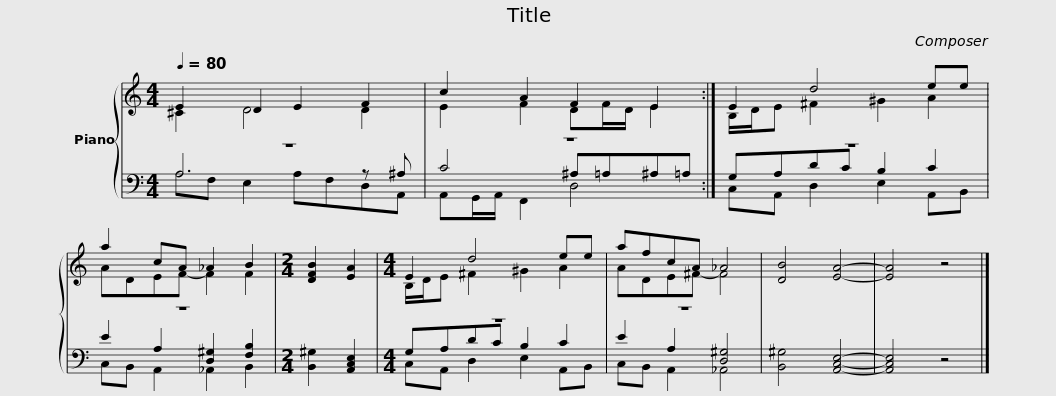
X:1
%%score { ( 1 2 ) | ( 3 4 5 ) }
L:1/8
Q:1/4=80
M:4/4
I:linebreak $
K:C
V:1 treble
V:2 treble
V:3 bass
V:4 bass
V:5 bass
V:1
 E2 D2 E2 F2 | c2 A2 F2 E2 :| E2 d4 ee | a2 cA _A2 B2 |$[M:2/4] [DFB]2 [EA]2 | %5
[M:4/4] E2 d4 ee | afcA _A4 | [DB]4 [EA]4- | [EA]4 z4 |] %9
V:2
 ^C2 D4 D2 | E2 F2 DF/D/ E2 :| B,/D/E ^F2 ^G2 A2 | ADEF- F2 F2 |$[M:2/4] x4 | %5
[M:4/4] B,/D/E ^F2 ^G2 A2 | ADE^F- F4 | x8 | x8 |] %9
V:3
 z8 | z8 :| z8 | z8 |$[M:2/4] [B,,^G,]2 [A,,C,E,]2 | %5
[M:4/4] z8 | z8 | [B,,^G,]4 [A,,C,E,]4- | [A,,C,E,]4 z4 |] %9
V:4
 A,6 z ^A, | C4 ^A,=A,^A,=A, :| G,A,DC B,2 C2 | E2 A,2 [D,^G,]2 [F,B,]2 |$[M:2/4] x4 | %5
[M:4/4] G,A,DC B,2 C2 | E2 A,2 [D,^G,]4 | x8 | x8 |] %9
V:5
 A,F, E,2 A,F,D,A,, | A,,G,,/A,,/ F,,2 D,4 :| C,A,, D,2 E,2 A,,B,, | C,B,, A,,2 _A,,2 B,,2 |$[M:2/4] x4 | %5
[M:4/4] C,A,, D,2 E,2 A,,B,, | C,B,, A,,2 _A,,4 | x8 | x8 |] %9
